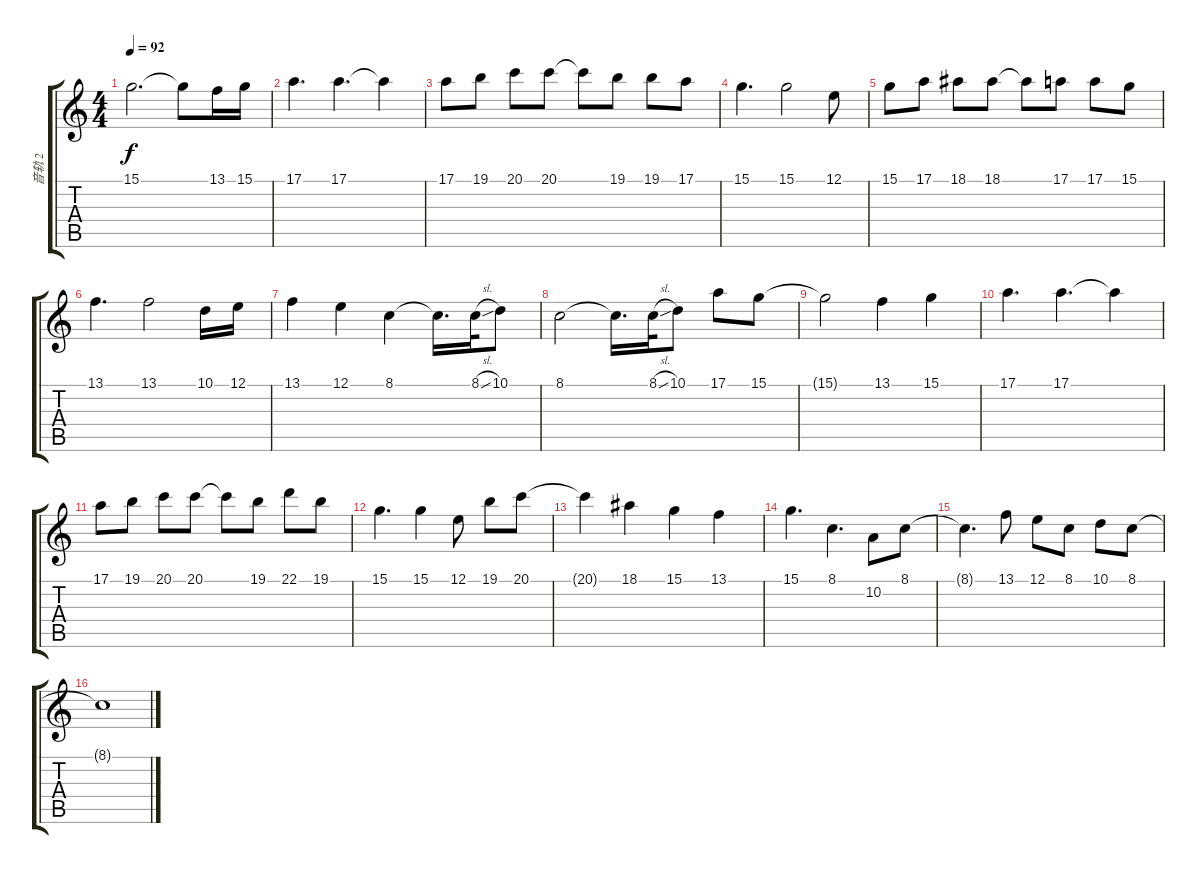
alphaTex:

\track ("音轨 2" "音轨 2") {instrument ocarina}
\staff {score tabs}
\tuning (E4 B3 G3 D3 A2 E2) {hide}
\ts (4 4)
\tempo 92
\clef g2
\ks c
15.1.2{d dy f} 15.1{t}.8 13.1.16 15.1.16 |
17.1.4{d} 17.1.4{d} 17.1{t}.4 |
17.1.8 19.1.8 20.1.8 20.1.8 20.1{t}.8 19.1.8 19.1.8 17.1.8 |
15.1.4{d} 15.1.2 12.1.8 |
15.1.8 17.1.8 18.1.8 18.1.8 18.1{t}.8 17.1.8 17.1.8 15.1.8 |
13.1.4{d} 13.1.2 10.1.16 12.1.16 |
13.1.4 12.1.4 8.1.4 8.1{t}.16{d} 8.1{sl}.32 10.1.8 |
8.1.2 8.1{t}.16{d} 8.1{sl}.32 10.1.8 17.1.8 15.1.8 |
15.1{t}.2 13.1.4 15.1.4 |
17.1.4{d} 17.1.4{d} 17.1{t}.4 |
17.1.8 19.1.8 20.1.8 20.1.8 20.1{t}.8 19.1.8 22.1.8 19.1.8 |
15.1.4{d} 15.1.4 12.1.8 19.1.8 20.1.8 |
20.1{t}.4 18.1.4 15.1.4 13.1.4 |
15.1.4{d} 8.1.4{d} 10.2.8 8.1.8 |
8.1{t}.4{d} 13.1.8 12.1.8 8.1.8 10.1.8 8.1.8 |
8.1{t}.1
